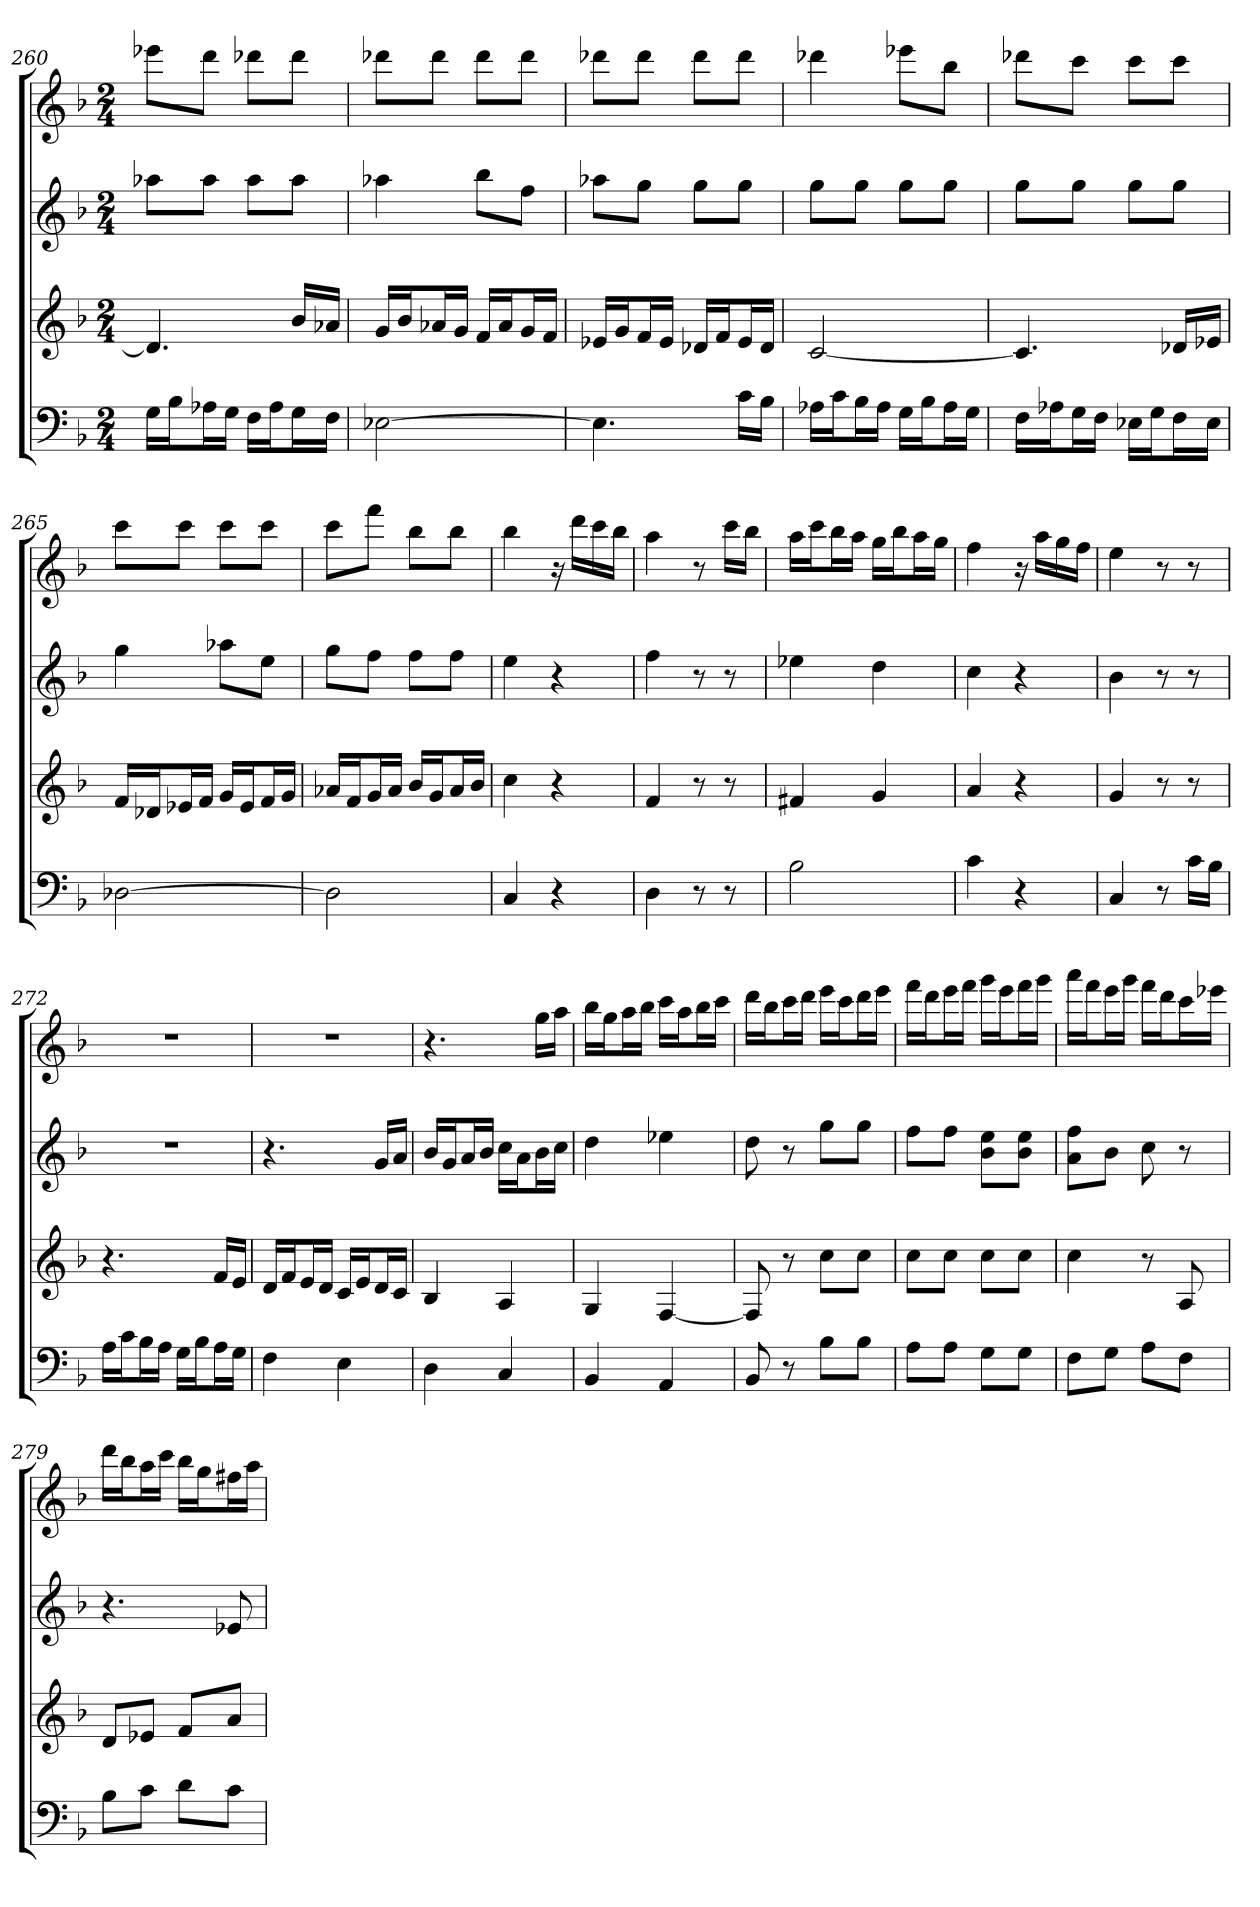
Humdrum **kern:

**kern	**kern	**kern	**kern
*part4	*part3	*part2	*part1
*staff4	*staff3	*staff2	*staff1
*k[b-]	*k[b-]	*k[b-]	*k[b-]
*F:	*F:	*F:	*F:
*M2/4	*M2/4	*M2/4	*M2/4
=260	=260	=260	=260
16GLL	4.d-]	8aa-XL	8eee-XL
16B-J	.	.	.
16A-XL	.	8aa-J	8dddJ
16GJJ	.	.	.
16FLL	.	8aa-L	8ddd-XL
16A-J	.	.	.
16GL	16b-LL	8aa-J	8ddd-J
16FJJ	16a-XJJ	.	.
=261	=261	=261	=261
[2E-X	16gLL	4aa-X	8ddd-XL
.	16b-J	.	.
.	16a-XL	.	8ddd-J
.	16gJJ	.	.
.	16fLL	8bb-L	8ddd-L
.	16a-J	.	.
.	16gL	8ffJ	8ddd-J
.	16fJJ	.	.
=262	=262	=262	=262
4.E-]	16e-XLL	8aa-XL	8ddd-XL
.	16gJ	.	.
.	16fL	8ggJ	8ddd-J
.	16e-JJ	.	.
.	16d-XLL	8ggL	8ddd-L
.	16fJ	.	.
16cLL	16e-L	8ggJ	8ddd-J
16B-JJ	16d-JJ	.	.
=263	=263	=263	=263
16A-XLL	[2c	8ggL	4ddd-X
16cJ	.	.	.
16B-L	.	8ggJ	.
16A-JJ	.	.	.
16GLL	.	8ggL	8eee-XL
16B-J	.	.	.
16A-L	.	8ggJ	8bb-J
16GJJ	.	.	.
=264	=264	=264	=264
16FLL	4.c]	8ggL	8ddd-XL
16A-XJ	.	.	.
16GL	.	8ggJ	8cccJ
16FJJ	.	.	.
16E-XLL	.	8ggL	8cccL
16GJ	.	.	.
16FL	16d-XLL	8ggJ	8cccJ
16E-JJ	16e-XJJ	.	.
=265	=265	=265	=265
[2D-X	16fLL	4gg	8cccL
.	16d-XJ	.	.
.	16e-XL	.	8cccJ
.	16fJJ	.	.
.	16gLL	8aa-XL	8cccL
.	16e-J	.	.
.	16fL	8eeJ	8cccJ
.	16gJJ	.	.
=266	=266	=266	=266
2D-]	16a-XLL	8ggL	8cccL
.	16fJ	.	.
.	16gL	8ffJ	8fffJ
.	16a-JJ	.	.
.	16b-LL	8ffL	8bb-L
.	16gJ	.	.
.	16a-L	8ffJ	8bb-J
.	16b-JJ	.	.
=267	=267	=267	=267
4C	4cc	4ee	4bb-
4r	4r	4r	16r
.	.	.	16dddLL
.	.	.	16ccc
.	.	.	16bb-JJ
=268	=268	=268	=268
4D	4f	4ff	4aa
8r	8r	8r	8r
8r	8r	8r	16cccLL
.	.	.	16bb-JJ
=269	=269	=269	=269
2B-	4f#X	4ee-X	16aaLL
.	.	.	16cccJ
.	.	.	16bb-L
.	.	.	16aaJJ
.	4g	4dd	16ggLL
.	.	.	16bb-J
.	.	.	16aaL
.	.	.	16ggJJ
=270	=270	=270	=270
4c	4a	4cc	4ff
4r	4r	4r	16r
.	.	.	16aaLL
.	.	.	16gg
.	.	.	16ffJJ
=271	=271	=271	=271
4C	4g	4b-	4ee
8r	8r	8r	8r
16cLL	8r	8r	8r
16B-JJ	.	.	.
=272	=272	=272	=272
16ALL	4.r	2r	2r
16cJ	.	.	.
16B-L	.	.	.
16AJJ	.	.	.
16GLL	.	.	.
16B-J	.	.	.
16AL	16fLL	.	.
16GJJ	16eJJ	.	.
=273	=273	=273	=273
4F	16dLL	4.r	2r
.	16fJ	.	.
.	16eL	.	.
.	16dJJ	.	.
4E	16cLL	.	.
.	16eJ	.	.
.	16dL	16gLL	.
.	16cJJ	16aJJ	.
=274	=274	=274	=274
4D	4B-	16b-LL	4.r
.	.	16gJ	.
.	.	16aL	.
.	.	16b-JJ	.
4C	4A	16ccLL	.
.	.	16aJ	.
.	.	16b-L	16ggLL
.	.	16ccJJ	16aaJJ
=275	=275	=275	=275
4BB-	4G	4dd	16bb-LL
.	.	.	16ggJ
.	.	.	16aaL
.	.	.	16bb-JJ
4AA	[4F	4ee-X	16cccLL
.	.	.	16aaJ
.	.	.	16bb-L
.	.	.	16cccJJ
=276	=276	=276	=276
8BB-	8F]	8dd	16dddLL
.	.	.	16bb-J
8r	8r	8r	16cccL
.	.	.	16dddJJ
8B-L	8ccL	8ggL	16eeeLL
.	.	.	16cccJ
8B-J	8ccJ	8ggJ	16dddL
.	.	.	16eeeJJ
=277	=277	=277	=277
8AL	8ccL	8ffL	16fffLL
.	.	.	16dddJ
8AJ	8ccJ	8ffJ	16eeeL
.	.	.	16fffJJ
8GL	8ccL	8b- 8eeL	16gggLL
.	.	.	16eeeJ
8GJ	8ccJ	8b- 8eeJ	16fffL
.	.	.	16gggJJ
=278	=278	=278	=278
8FL	4cc	8a 8ffL	16aaaLL
.	.	.	16fffJ
8GJ	.	8b-J	16eeeL
.	.	.	16gggJJ
8AL	8r	8cc	16fffLL
.	.	.	16dddJ
8FJ	8A	8r	16cccL
.	.	.	16eee-XJJ
=279	=279	=279	=279
8B-L	8dL	4.r	16dddLL
.	.	.	16bb-J
8cJ	8e-XJ	.	16aaL
.	.	.	16cccJJ
8dL	8fL	.	16bb-LL
.	.	.	16ggJ
8cJ	8aJ	8e-X	16ff#XL
.	.	.	16aaJJ
=	=	=	=
*-	*-	*-	*-
